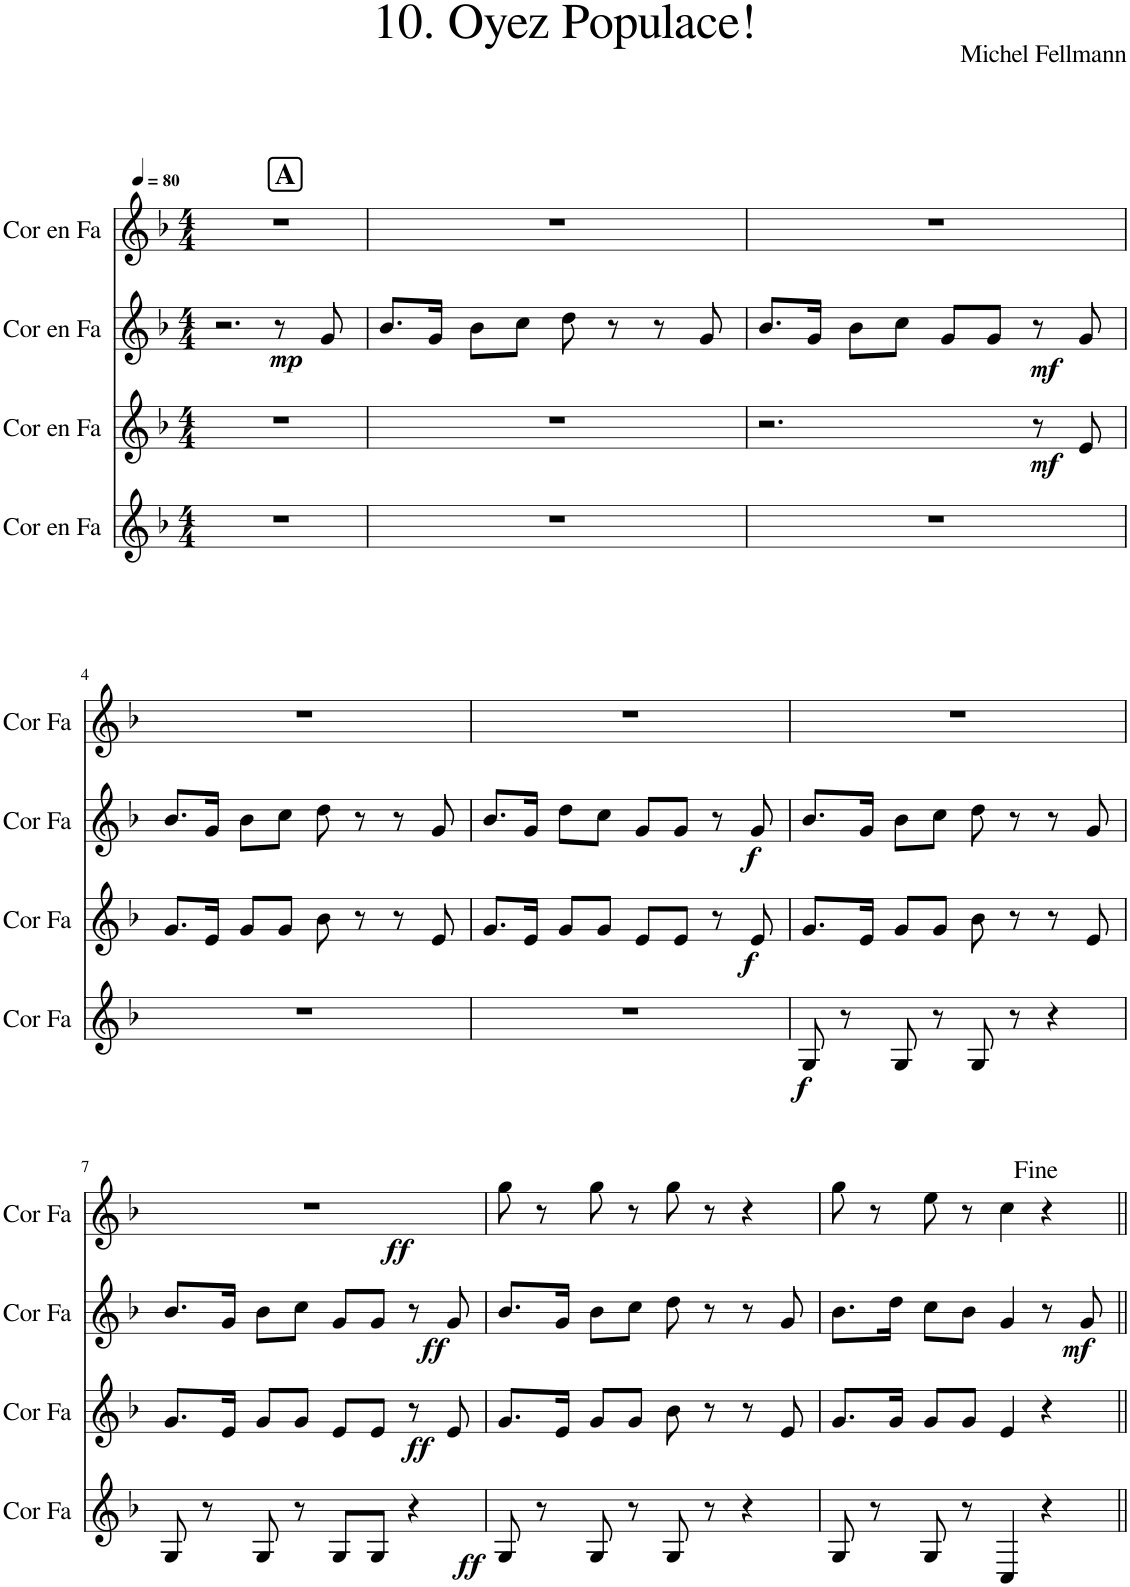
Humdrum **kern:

**kern	**dynam	**kern	**dynam	**kern	**dynam	**kern	**dynam
*part4	*part4	*part3	*part3	*part2	*part2	*part1	*part1
*staff4	*staff4	*staff3	*staff3	*staff2	*staff2	*staff1	*staff1
*I"Cor en Fa	*	*I"Cor en Fa	*	*I"Cor en Fa	*	*I"Cor en Fa	*
*I'Cor Fa	*	*I'Cor Fa	*	*I'Cor Fa	*	*I'Cor Fa	*
*clefG2	*	*clefG2	*	*clefG2	*	*clefG2	*
*Trd4c7	*	*Trd4c7	*	*Trd4c7	*	*Trd4c7	*
*k[b-]	*	*k[b-]	*	*k[b-]	*	*k[b-]	*
*M4/4	*	*M4/4	*	*M4/4	*	*M4/4	*
*MM80	*	*MM80	*	*MM80	*	*MM80	*
=1	=1	=1	=1	=1	=1	=1	=1
1r	.	1r	.	2.r	.	1r	.
!	!	!	!	!	!LO:DY:b	!	!
.	.	.	.	8r	mp	.	.
.	.	.	.	8g/	.	.	.
!!LO:REH:place=s1:a:B:cj:fs=14:t=A
=2	=2	=2	=2	=2	=2	=2	=2
1r	.	1r	.	8.b-/L	.	1r	.
.	.	.	.	16g/Jk	.	.	.
.	.	.	.	8b-\L	.	.	.
.	.	.	.	8cc\J	.	.	.
.	.	.	.	8dd\	.	.	.
.	.	.	.	8r	.	.	.
.	.	.	.	8r	.	.	.
.	.	.	.	8g/	.	.	.
=3	=3	=3	=3	=3	=3	=3	=3
1r	.	2.r	.	8.b-/L	.	1r	.
.	.	.	.	16g/Jk	.	.	.
.	.	.	.	8b-\L	.	.	.
.	.	.	.	8cc\J	.	.	.
.	.	.	.	8g/L	.	.	.
.	.	.	.	8g/J	.	.	.
!	!	!	!LO:DY:b	!	!LO:DY:b	!	!
.	.	8r	mf	8r	mf	.	.
.	.	8e/	.	8g/	.	.	.
!!LO:LB:g=z
=4	=4	=4	=4	=4	=4	=4	=4
1r	.	8.g/L	.	8.b-/L	.	1r	.
.	.	16e/Jk	.	16g/Jk	.	.	.
.	.	8g/L	.	8b-\L	.	.	.
.	.	8g/J	.	8cc\J	.	.	.
.	.	8b-\	.	8dd\	.	.	.
.	.	8r	.	8r	.	.	.
.	.	8r	.	8r	.	.	.
.	.	8e/	.	8g/	.	.	.
=5	=5	=5	=5	=5	=5	=5	=5
1r	.	8.g/L	.	8.b-/L	.	1r	.
.	.	16e/Jk	.	16g/Jk	.	.	.
.	.	8g/L	.	8dd\L	.	.	.
.	.	8g/J	.	8cc\J	.	.	.
.	.	8e/L	.	8g/L	.	.	.
.	.	8e/J	.	8g/J	.	.	.
.	.	8r	.	8r	.	.	.
!	!	!	!LO:DY:b	!	!LO:DY:b	!	!
.	.	8e/	f	8g/	f	.	.
=6	=6	=6	=6	=6	=6	=6	=6
!	!LO:DY:b	!	!	!	!	!	!
8G/	f	8.g/L	.	8.b-/L	.	1r	.
8r	.	.	.	.	.	.	.
.	.	16e/Jk	.	16g/Jk	.	.	.
8G/	.	8g/L	.	8b-\L	.	.	.
8r	.	8g/J	.	8cc\J	.	.	.
8G/	.	8b-\	.	8dd\	.	.	.
8r	.	8r	.	8r	.	.	.
4r	.	8r	.	8r	.	.	.
.	.	8e/	.	8g/	.	.	.
!!LO:LB:g=z
=7	=7	=7	=7	=7	=7	=7	=7
!	!	!	!	!	!	!	!LO:DY:b
8G/	.	8.g/L	.	8.b-/L	.	1r	ff
8r	.	.	.	.	.	.	.
.	.	16e/Jk	.	16g/Jk	.	.	.
8G/	.	8g/L	.	8b-\L	.	.	.
8r	.	8g/J	.	8cc\J	.	.	.
8G/L	.	8e/L	.	8g/L	.	.	.
8G/J	.	8e/J	.	8g/J	.	.	.
!	!LO:DY:b	!	!LO:DY:b	!	!	!	!
4r	ff	8r	ff	8r	.	.	.
!	!	!	!	!	!LO:DY:b	!	!
.	.	8e/	.	8g/	ff	.	.
=8	=8	=8	=8	=8	=8	=8	=8
8G/	.	8.g/L	.	8.b-/L	.	8gg\	.
8r	.	.	.	.	.	8r	.
.	.	16e/Jk	.	16g/Jk	.	.	.
8G/	.	8g/L	.	8b-\L	.	8gg\	.
8r	.	8g/J	.	8cc\J	.	8r	.
8G/	.	8b-\	.	8dd\	.	8gg\	.
8r	.	8r	.	8r	.	8r	.
4r	.	8r	.	8r	.	4r	.
.	.	8e/	.	8g/	.	.	.
=9	=9	=9	=9	=9	=9	=9	=9
8G/	.	8.g/L	.	8.b-\L	.	8gg\	.
8r	.	.	.	.	.	8r	.
.	.	16g/Jk	.	16dd\Jk	.	.	.
8G/	.	8g/L	.	8cc\L	.	8ee\	.
8r	.	8g/J	.	8b-\J	.	8r	.
4C/	.	4e/	.	4g/	.	4cc\	.
4r	.	4r	.	8r	.	4r	.
!	!	!	!	!	!LO:DY:b	!	!
.	.	.	.	8g/	mf	.	.
=||	=||	=||	=||	=||	=||	=||	=||
*-	*-	*-	*-	*-	*-	*-	*-
